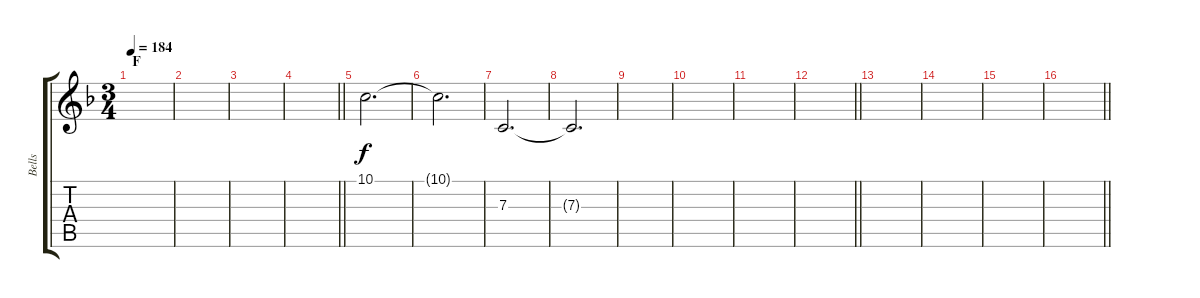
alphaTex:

\track ("Bells" "Bells") {instrument tubularbells}
\staff {score tabs}
\tuning (D4 A3 F3 C3 G2 C2) {hide}
\ts (3 4)
\section ("" "F")
\tempo 184
\clef g2
\ks f
|
|
|
\barLineRight lightlight
|
10.1.2{d} |
10.1{t}.2{d} |
7.3.2{d} |
7.3{t}.2{d} |
|
|
|
\barLineRight lightlight
|
|
|
|
\barLineRight lightlight
